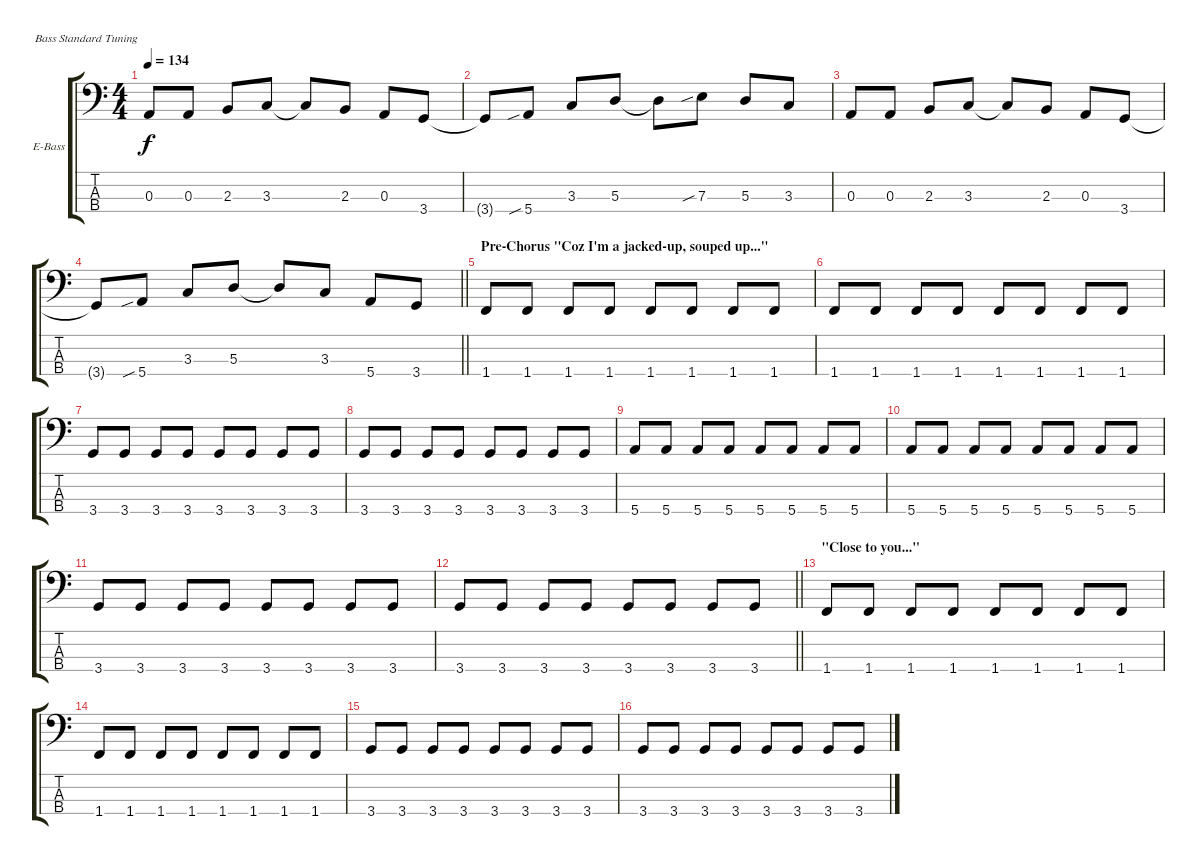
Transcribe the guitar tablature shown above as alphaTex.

\bracketExtendMode groupsimilarinstruments
\firstSystemTrackNameOrientation horizontal
\otherSystemsTrackNameOrientation horizontal
\track ("Byron Luiters" "E-Bass") {instrument electricbassfinger}
\staff {score tabs}
\tuning (G2 D2 A1 E1)
\ts (4 4)
\tempo 134
\clef f4
\ks c
0.3.8{dy f} 0.3.8 2.3.8 3.3.8 3.3{t}.8 2.3.8 0.3.8 3.4.8 |
3.4{t}.8 5.4{sib}.8 3.3.8 5.3.8 5.3{t}.8 7.3{sib}.8 5.3.8 3.3.8 |
0.3.8 0.3.8 2.3.8 3.3.8 3.3{t}.8 2.3.8 0.3.8 3.4.8 |
\barLineRight lightlight
3.4{t}.8 5.4{sib}.8 3.3.8 5.3.8 5.3{t}.8 3.3.8 5.4.8 3.4.8 |
\section ("" "Pre-Chorus \"Coz I'm a jacked-up, souped up...\"")
1.4.8 1.4.8 1.4.8 1.4.8 1.4.8 1.4.8 1.4.8 1.4.8 |
1.4.8 1.4.8 1.4.8 1.4.8 1.4.8 1.4.8 1.4.8 1.4.8 |
3.4.8 3.4.8 3.4.8 3.4.8 3.4.8 3.4.8 3.4.8 3.4.8 |
3.4.8 3.4.8 3.4.8 3.4.8 3.4.8 3.4.8 3.4.8 3.4.8 |
5.4.8 5.4.8 5.4.8 5.4.8 5.4.8 5.4.8 5.4.8 5.4.8 |
5.4.8 5.4.8 5.4.8 5.4.8 5.4.8 5.4.8 5.4.8 5.4.8 |
3.4.8 3.4.8 3.4.8 3.4.8 3.4.8 3.4.8 3.4.8 3.4.8 |
\barLineRight lightlight
3.4.8 3.4.8 3.4.8 3.4.8 3.4.8 3.4.8 3.4.8 3.4.8 |
\section ("" "\"Close to you...\"")
1.4.8 1.4.8 1.4.8 1.4.8 1.4.8 1.4.8 1.4.8 1.4.8 |
1.4.8 1.4.8 1.4.8 1.4.8 1.4.8 1.4.8 1.4.8 1.4.8 |
3.4.8 3.4.8 3.4.8 3.4.8 3.4.8 3.4.8 3.4.8 3.4.8 |
3.4.8 3.4.8 3.4.8 3.4.8 3.4.8 3.4.8 3.4.8 3.4.8
